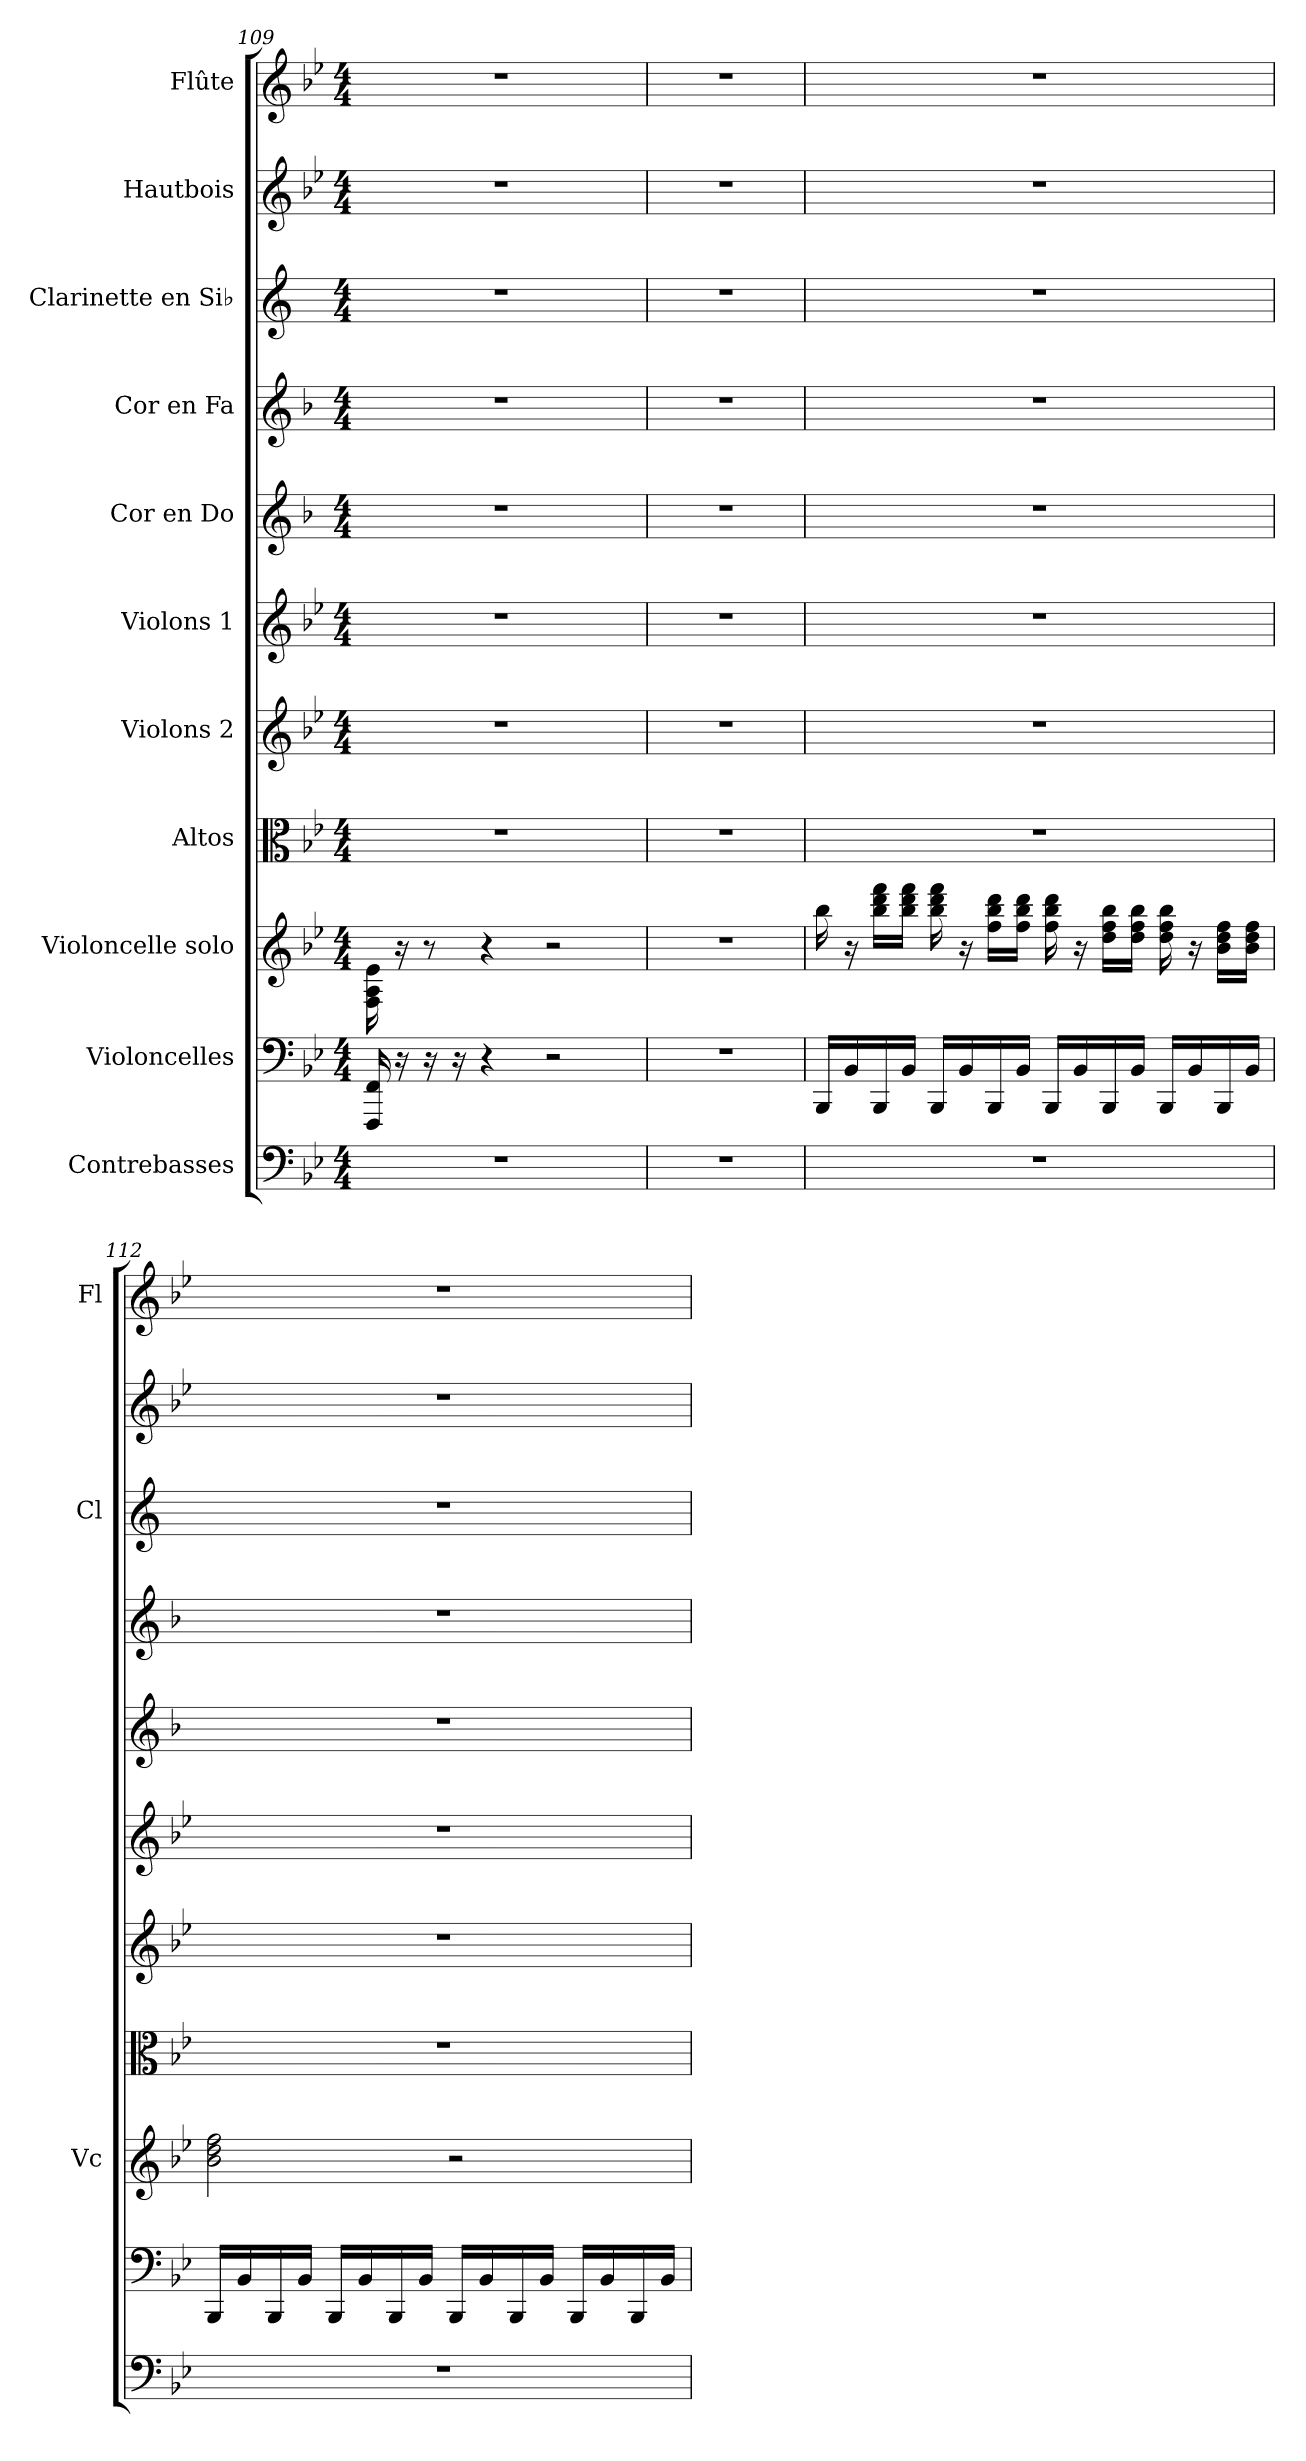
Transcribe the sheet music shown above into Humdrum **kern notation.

**kern	**kern	**kern	**kern	**kern	**kern	**kern	**kern	**kern	**kern	**kern
*part11	*part10	*part9	*part8	*part7	*part6	*part5	*part4	*part3	*part2	*part1
*staff11	*staff10	*staff9	*staff8	*staff7	*staff6	*staff5	*staff4	*staff3	*staff2	*staff1
*I"Contrebasses	*I"Violoncelles	*I"Violoncelle solo	*I"Altos	*I"Violons 2	*I"Violons 1	*I"Cor en Do	*I"Cor en Fa	*I"Clarinette en Si♭	*I"Hautbois	*I"Flûte
*	*	*I'Vc	*	*	*	*	*	*I'Cl	*	*I'Fl
*clefF4	*clefF4	*clefG2	*clefC3	*clefG2	*clefG2	*clefG2	*clefG2	*clefG2	*clefG2	*clefG2
*ITrd7c12	*	*	*	*	*	*ITrd4c7	*ITrd4c7	*ITrd1c2	*	*
*k[b-e-]	*k[b-e-]	*k[b-e-]	*k[b-e-]	*k[b-e-]	*k[b-e-]	*k[b-e-]	*k[b-e-]	*k[b-e-]	*k[b-e-]	*k[b-e-]
*M4/4	*M4/4	*M4/4	*M4/4	*M4/4	*M4/4	*M4/4	*M4/4	*M4/4	*M4/4	*M4/4
=109	=109	=109	=109	=109	=109	=109	=109	=109	=109	=109
1r	16FFF/ 16FF/	16F\ 16A\ 16e-\	1r	1r	1r	1r	1r	1r	1r	1r
.	16r	16r	.	.	.	.	.	.	.	.
.	16r	8r	.	.	.	.	.	.	.	.
.	16r	.	.	.	.	.	.	.	.	.
.	4r	4r	.	.	.	.	.	.	.	.
.	2r	2r	.	.	.	.	.	.	.	.
=110	=110	=110	=110	=110	=110	=110	=110	=110	=110	=110
1r	1r	1r	1r	1r	1r	1r	1r	1r	1r	1r
=111	=111	=111	=111	=111	=111	=111	=111	=111	=111	=111
*	*	*	*	*	*	*	*	*	*	*MM140
1r	16BBB-/LL	16bb-\	1r	1r	1r	1r	1r	1r	1r	1r
.	16BB-/	16r	.	.	.	.	.	.	.	.
.	16BBB-/	16bb-\ 16ddd\ 16fff\LL	.	.	.	.	.	.	.	.
.	16BB-/JJ	16bb-\ 16ddd\ 16fff\JJ	.	.	.	.	.	.	.	.
.	16BBB-/LL	16bb-\ 16ddd\ 16fff\	.	.	.	.	.	.	.	.
.	16BB-/	16r	.	.	.	.	.	.	.	.
.	16BBB-/	16ff\ 16bb-\ 16ddd\LL	.	.	.	.	.	.	.	.
.	16BB-/JJ	16ff\ 16bb-\ 16ddd\JJ	.	.	.	.	.	.	.	.
.	16BBB-/LL	16ff\ 16bb-\ 16ddd\	.	.	.	.	.	.	.	.
.	16BB-/	16r	.	.	.	.	.	.	.	.
.	16BBB-/	16dd\ 16ff\ 16bb-\LL	.	.	.	.	.	.	.	.
.	16BB-/JJ	16dd\ 16ff\ 16bb-\JJ	.	.	.	.	.	.	.	.
.	16BBB-/LL	16dd\ 16ff\ 16bb-\	.	.	.	.	.	.	.	.
.	16BB-/	16r	.	.	.	.	.	.	.	.
.	16BBB-/	16b-\ 16dd\ 16ff\LL	.	.	.	.	.	.	.	.
.	16BB-/JJ	16b-\ 16dd\ 16ff\JJ	.	.	.	.	.	.	.	.
!!LO:PB:g=z
=112	=112	=112	=112	=112	=112	=112	=112	=112	=112	=112
1r	16BBB-/LL	2b-\ 2dd\ 2ff\	1r	1r	1r	1r	1r	1r	1r	1r
.	16BB-/	.	.	.	.	.	.	.	.	.
.	16BBB-/	.	.	.	.	.	.	.	.	.
.	16BB-/JJ	.	.	.	.	.	.	.	.	.
.	16BBB-/LL	.	.	.	.	.	.	.	.	.
.	16BB-/	.	.	.	.	.	.	.	.	.
.	16BBB-/	.	.	.	.	.	.	.	.	.
.	16BB-/JJ	.	.	.	.	.	.	.	.	.
.	16BBB-/LL	2r	.	.	.	.	.	.	.	.
.	16BB-/	.	.	.	.	.	.	.	.	.
.	16BBB-/	.	.	.	.	.	.	.	.	.
.	16BB-/JJ	.	.	.	.	.	.	.	.	.
.	16BBB-/LL	.	.	.	.	.	.	.	.	.
.	16BB-/	.	.	.	.	.	.	.	.	.
.	16BBB-/	.	.	.	.	.	.	.	.	.
.	16BB-/JJ	.	.	.	.	.	.	.	.	.
=	=	=	=	=	=	=	=	=	=	=
*-	*-	*-	*-	*-	*-	*-	*-	*-	*-	*-
